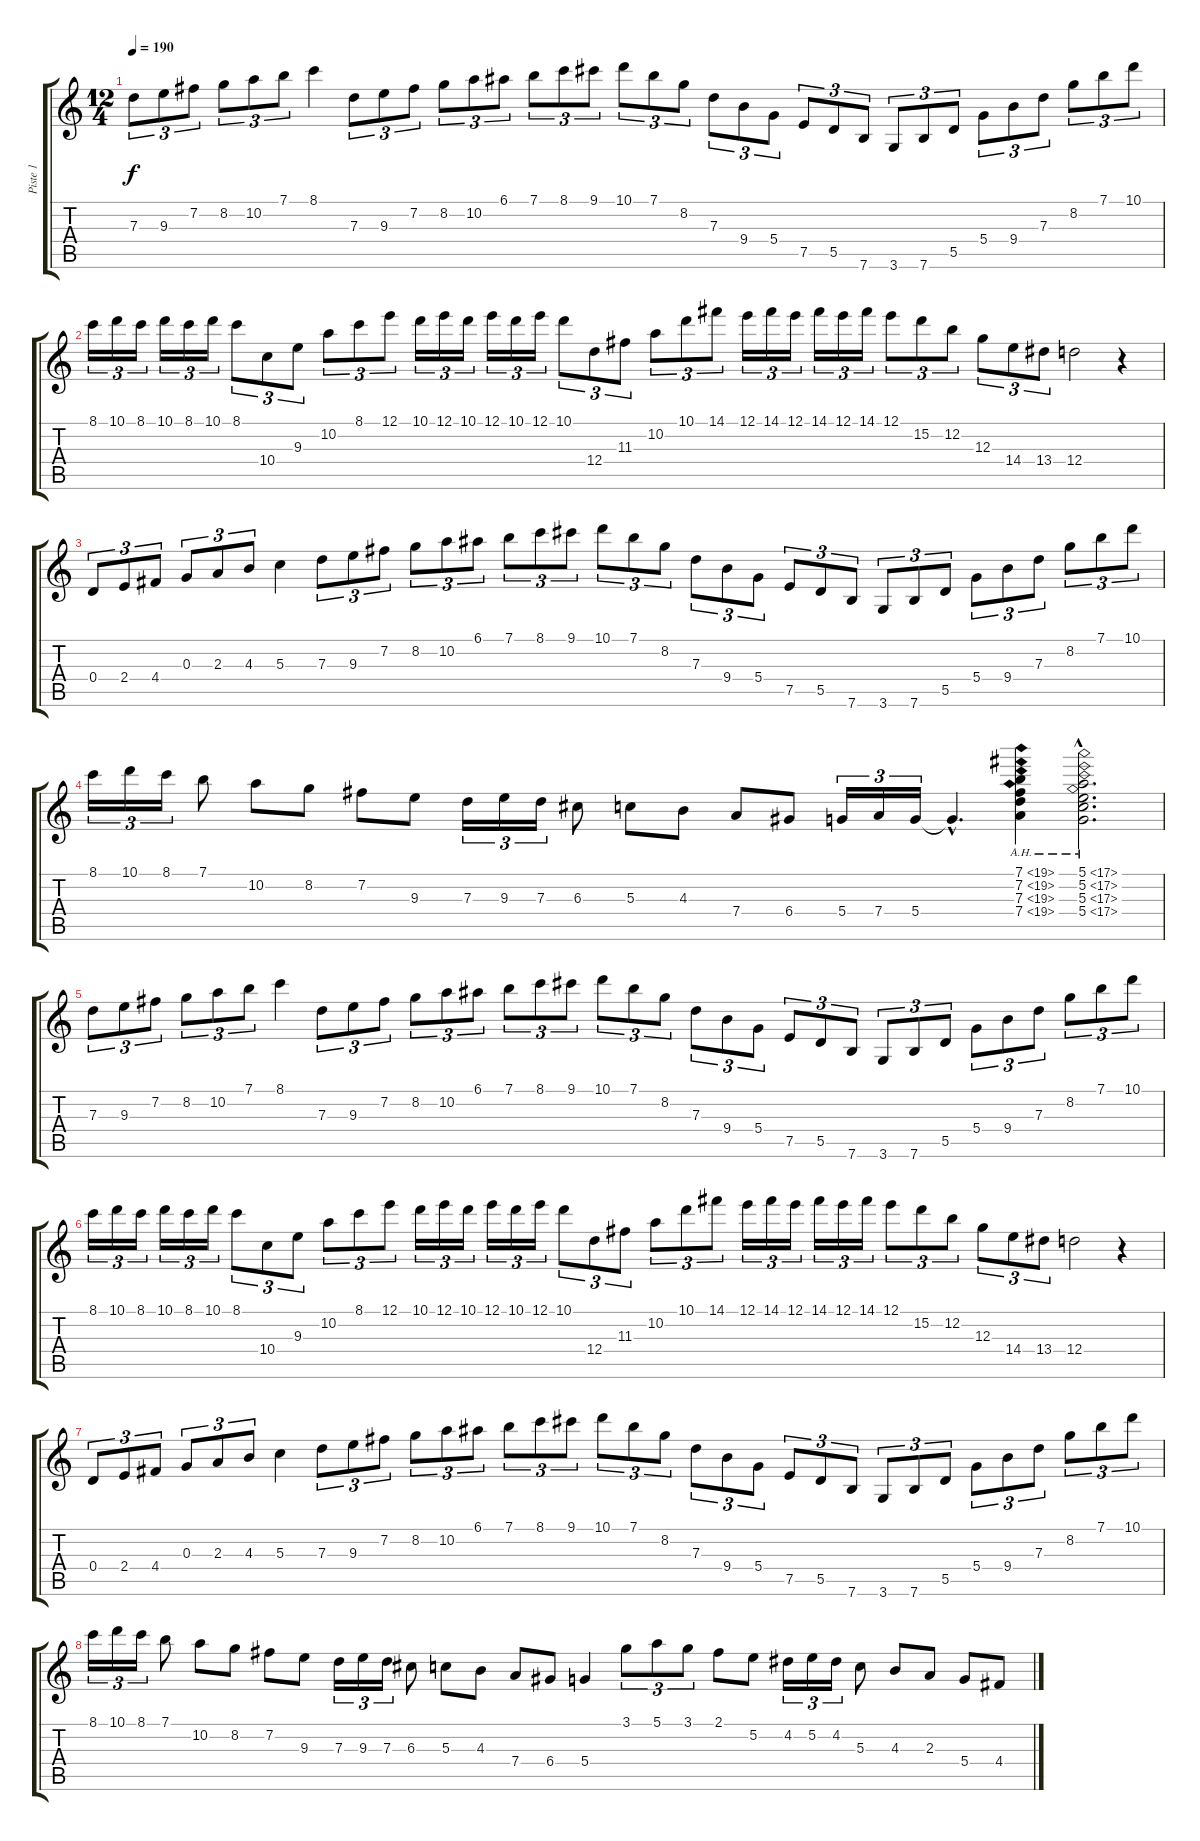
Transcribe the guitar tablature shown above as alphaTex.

\track ("Piste 1" "Piste 1") {instrument acousticguitarnylon}
\staff {score tabs}
\tuning (E4 B3 G3 D3 A2 E2) {hide}
\ts (12 4)
\tempo 190
\clef g2
\ks c
7.3.8{tu (3 2) dy f} 9.3.8{tu (3 2)} 7.2.8{tu (3 2)} 8.2.8{tu (3 2)} 10.2.8{tu (3 2)} 7.1.8{tu (3 2)} 8.1.4 7.3.8{tu (3 2)} 9.3.8{tu (3 2)} 7.2.8{tu (3 2)} 8.2.8{tu (3 2)} 10.2.8{tu (3 2)} 6.1.8{tu (3 2)} 7.1.8{tu (3 2)} 8.1.8{tu (3 2)} 9.1.8{tu (3 2)} 10.1.8{tu (3 2)} 7.1.8{tu (3 2)} 8.2.8{tu (3 2)} 7.3.8{tu (3 2)} 9.4.8{tu (3 2)} 5.4.8{tu (3 2)} 7.5.8{tu (3 2)} 5.5.8{tu (3 2)} 7.6.8{tu (3 2)} 3.6.8{tu (3 2)} 7.6.8{tu (3 2)} 5.5.8{tu (3 2)} 5.4.8{tu (3 2)} 9.4.8{tu (3 2)} 7.3.8{tu (3 2)} 8.2.8{tu (3 2)} 7.1.8{tu (3 2)} 10.1.8{tu (3 2)} |
8.1.16{tu (3 2)} 10.1.16{tu (3 2)} 8.1.16{tu (3 2)} 10.1.16{tu (3 2)} 8.1.16{tu (3 2)} 10.1.16{tu (3 2)} 8.1.8{tu (3 2)} 10.4.8{tu (3 2)} 9.3.8{tu (3 2)} 10.2.8{tu (3 2)} 8.1.8{tu (3 2)} 12.1.8{tu (3 2)} 10.1.16{tu (3 2)} 12.1.16{tu (3 2)} 10.1.16{tu (3 2)} 12.1.16{tu (3 2)} 10.1.16{tu (3 2)} 12.1.16{tu (3 2)} 10.1.8{tu (3 2)} 12.4.8{tu (3 2)} 11.3.8{tu (3 2)} 10.2.8{tu (3 2)} 10.1.8{tu (3 2)} 14.1.8{tu (3 2)} 12.1.16{tu (3 2)} 14.1.16{tu (3 2)} 12.1.16{tu (3 2)} 14.1.16{tu (3 2)} 12.1.16{tu (3 2)} 14.1.16{tu (3 2)} 12.1.8{tu (3 2)} 15.2.8{tu (3 2)} 12.2.8{tu (3 2)} 12.3.8{tu (3 2)} 14.4.8{tu (3 2)} 13.4.8{tu (3 2)} 12.4.2 r.4 |
0.4.8{tu (3 2)} 2.4.8{tu (3 2)} 4.4.8{tu (3 2)} 0.3.8{tu (3 2)} 2.3.8{tu (3 2)} 4.3.8{tu (3 2)} 5.3.4 7.3.8{tu (3 2)} 9.3.8{tu (3 2)} 7.2.8{tu (3 2)} 8.2.8{tu (3 2)} 10.2.8{tu (3 2)} 6.1.8{tu (3 2)} 7.1.8{tu (3 2)} 8.1.8{tu (3 2)} 9.1.8{tu (3 2)} 10.1.8{tu (3 2)} 7.1.8{tu (3 2)} 8.2.8{tu (3 2)} 7.3.8{tu (3 2)} 9.4.8{tu (3 2)} 5.4.8{tu (3 2)} 7.5.8{tu (3 2)} 5.5.8{tu (3 2)} 7.6.8{tu (3 2)} 3.6.8{tu (3 2)} 7.6.8{tu (3 2)} 5.5.8{tu (3 2)} 5.4.8{tu (3 2)} 9.4.8{tu (3 2)} 7.3.8{tu (3 2)} 8.2.8{tu (3 2)} 7.1.8{tu (3 2)} 10.1.8{tu (3 2)} |
8.1.16{tu (3 2)} 10.1.16{tu (3 2)} 8.1.16{tu (3 2)} 7.1.8 10.2.8 8.2.8 7.2.8 9.3.8 7.3.16{tu (3 2)} 9.3.16{tu (3 2)} 7.3.16{tu (3 2)} 6.3.8 5.3.8 4.3.8 7.4.8 6.4.8 5.4.16{tu (3 2)} 7.4.16{tu (3 2)} 5.4.16{tu (3 2)} 5.4{hac t}.4{d} (7.1{ah 12} 7.2{ah 12} 7.3{ah 12} 7.4{ah 12}).4 (5.1{ah 12 hac} 5.2{ah 12 hac} 5.3{ah 12 hac} 5.4{ah 12 hac}).2{d} |
7.3.8{tu (3 2)} 9.3.8{tu (3 2)} 7.2.8{tu (3 2)} 8.2.8{tu (3 2)} 10.2.8{tu (3 2)} 7.1.8{tu (3 2)} 8.1.4 7.3.8{tu (3 2)} 9.3.8{tu (3 2)} 7.2.8{tu (3 2)} 8.2.8{tu (3 2)} 10.2.8{tu (3 2)} 6.1.8{tu (3 2)} 7.1.8{tu (3 2)} 8.1.8{tu (3 2)} 9.1.8{tu (3 2)} 10.1.8{tu (3 2)} 7.1.8{tu (3 2)} 8.2.8{tu (3 2)} 7.3.8{tu (3 2)} 9.4.8{tu (3 2)} 5.4.8{tu (3 2)} 7.5.8{tu (3 2)} 5.5.8{tu (3 2)} 7.6.8{tu (3 2)} 3.6.8{tu (3 2)} 7.6.8{tu (3 2)} 5.5.8{tu (3 2)} 5.4.8{tu (3 2)} 9.4.8{tu (3 2)} 7.3.8{tu (3 2)} 8.2.8{tu (3 2)} 7.1.8{tu (3 2)} 10.1.8{tu (3 2)} |
8.1.16{tu (3 2)} 10.1.16{tu (3 2)} 8.1.16{tu (3 2)} 10.1.16{tu (3 2)} 8.1.16{tu (3 2)} 10.1.16{tu (3 2)} 8.1.8{tu (3 2)} 10.4.8{tu (3 2)} 9.3.8{tu (3 2)} 10.2.8{tu (3 2)} 8.1.8{tu (3 2)} 12.1.8{tu (3 2)} 10.1.16{tu (3 2)} 12.1.16{tu (3 2)} 10.1.16{tu (3 2)} 12.1.16{tu (3 2)} 10.1.16{tu (3 2)} 12.1.16{tu (3 2)} 10.1.8{tu (3 2)} 12.4.8{tu (3 2)} 11.3.8{tu (3 2)} 10.2.8{tu (3 2)} 10.1.8{tu (3 2)} 14.1.8{tu (3 2)} 12.1.16{tu (3 2)} 14.1.16{tu (3 2)} 12.1.16{tu (3 2)} 14.1.16{tu (3 2)} 12.1.16{tu (3 2)} 14.1.16{tu (3 2)} 12.1.8{tu (3 2)} 15.2.8{tu (3 2)} 12.2.8{tu (3 2)} 12.3.8{tu (3 2)} 14.4.8{tu (3 2)} 13.4.8{tu (3 2)} 12.4.2 r.4 |
0.4.8{tu (3 2)} 2.4.8{tu (3 2)} 4.4.8{tu (3 2)} 0.3.8{tu (3 2)} 2.3.8{tu (3 2)} 4.3.8{tu (3 2)} 5.3.4 7.3.8{tu (3 2)} 9.3.8{tu (3 2)} 7.2.8{tu (3 2)} 8.2.8{tu (3 2)} 10.2.8{tu (3 2)} 6.1.8{tu (3 2)} 7.1.8{tu (3 2)} 8.1.8{tu (3 2)} 9.1.8{tu (3 2)} 10.1.8{tu (3 2)} 7.1.8{tu (3 2)} 8.2.8{tu (3 2)} 7.3.8{tu (3 2)} 9.4.8{tu (3 2)} 5.4.8{tu (3 2)} 7.5.8{tu (3 2)} 5.5.8{tu (3 2)} 7.6.8{tu (3 2)} 3.6.8{tu (3 2)} 7.6.8{tu (3 2)} 5.5.8{tu (3 2)} 5.4.8{tu (3 2)} 9.4.8{tu (3 2)} 7.3.8{tu (3 2)} 8.2.8{tu (3 2)} 7.1.8{tu (3 2)} 10.1.8{tu (3 2)} |
8.1.16{tu (3 2)} 10.1.16{tu (3 2)} 8.1.16{tu (3 2)} 7.1.8 10.2.8 8.2.8 7.2.8 9.3.8 7.3.16{tu (3 2)} 9.3.16{tu (3 2)} 7.3.16{tu (3 2)} 6.3.8 5.3.8 4.3.8 7.4.8 6.4.8 5.4.4 3.1.8{tu (3 2)} 5.1.8{tu (3 2)} 3.1.8{tu (3 2)} 2.1.8 5.2.8 4.2.16{tu (3 2)} 5.2.16{tu (3 2)} 4.2.16{tu (3 2)} 5.3.8 4.3.8 2.3.8 5.4.8 4.4.8
